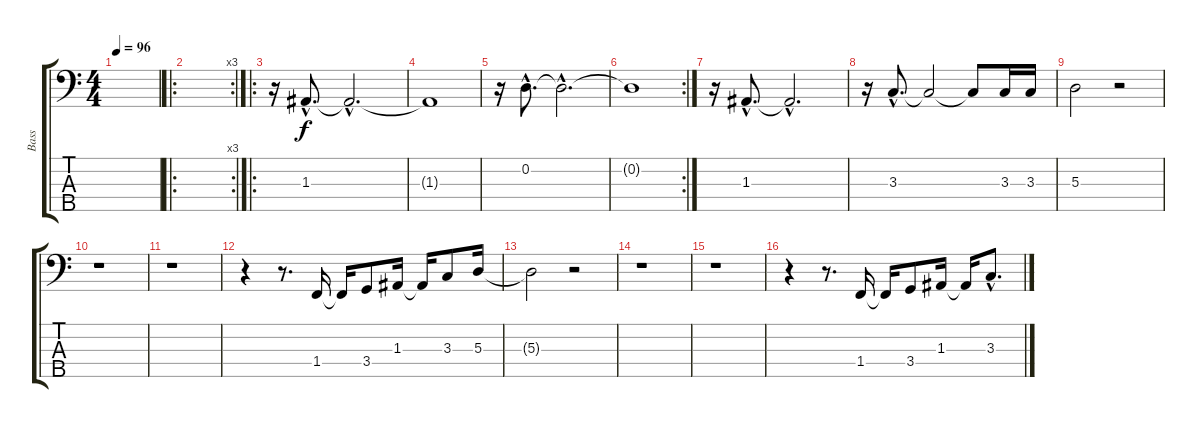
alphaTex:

\track ("Bass" "Bass") {instrument electricbassfinger}
\staff {score tabs}
\tuning (G2 D2 A1 E1 B0) {hide}
\ts (4 4)
\tempo 96
\clef f4
\ks c
|
\ro
\rc 3
|
\ro
r.16 1.3{hac}.8{d} 1.3{hac t}.2{d} |
1.3{t}.1 |
r.16 0.2{hac}.8{d} 0.2{hac t}.2{d} |
\rc 2
0.2{t}.1 |
r.16 1.3{hac}.8{d} 1.3{hac t}.2{d} |
r.16 3.3{hac}.8{d} 3.3{t}.2 3.3{t}.8 3.3.16 3.3.16 |
5.3.2 r.2 |
r.1 |
r.1 |
r.4 r.8{d} 1.4.16 1.4{t}.16 3.4.8 1.3.16 1.3{t}.16 3.3.8 5.3.16 |
5.3{t}.2 r.2 |
r.1 |
r.1 |
r.4 r.8{d} 1.4.16 1.4{t}.16 3.4.8 1.3.16 1.3{t}.16 3.3{hac}.8{d}
